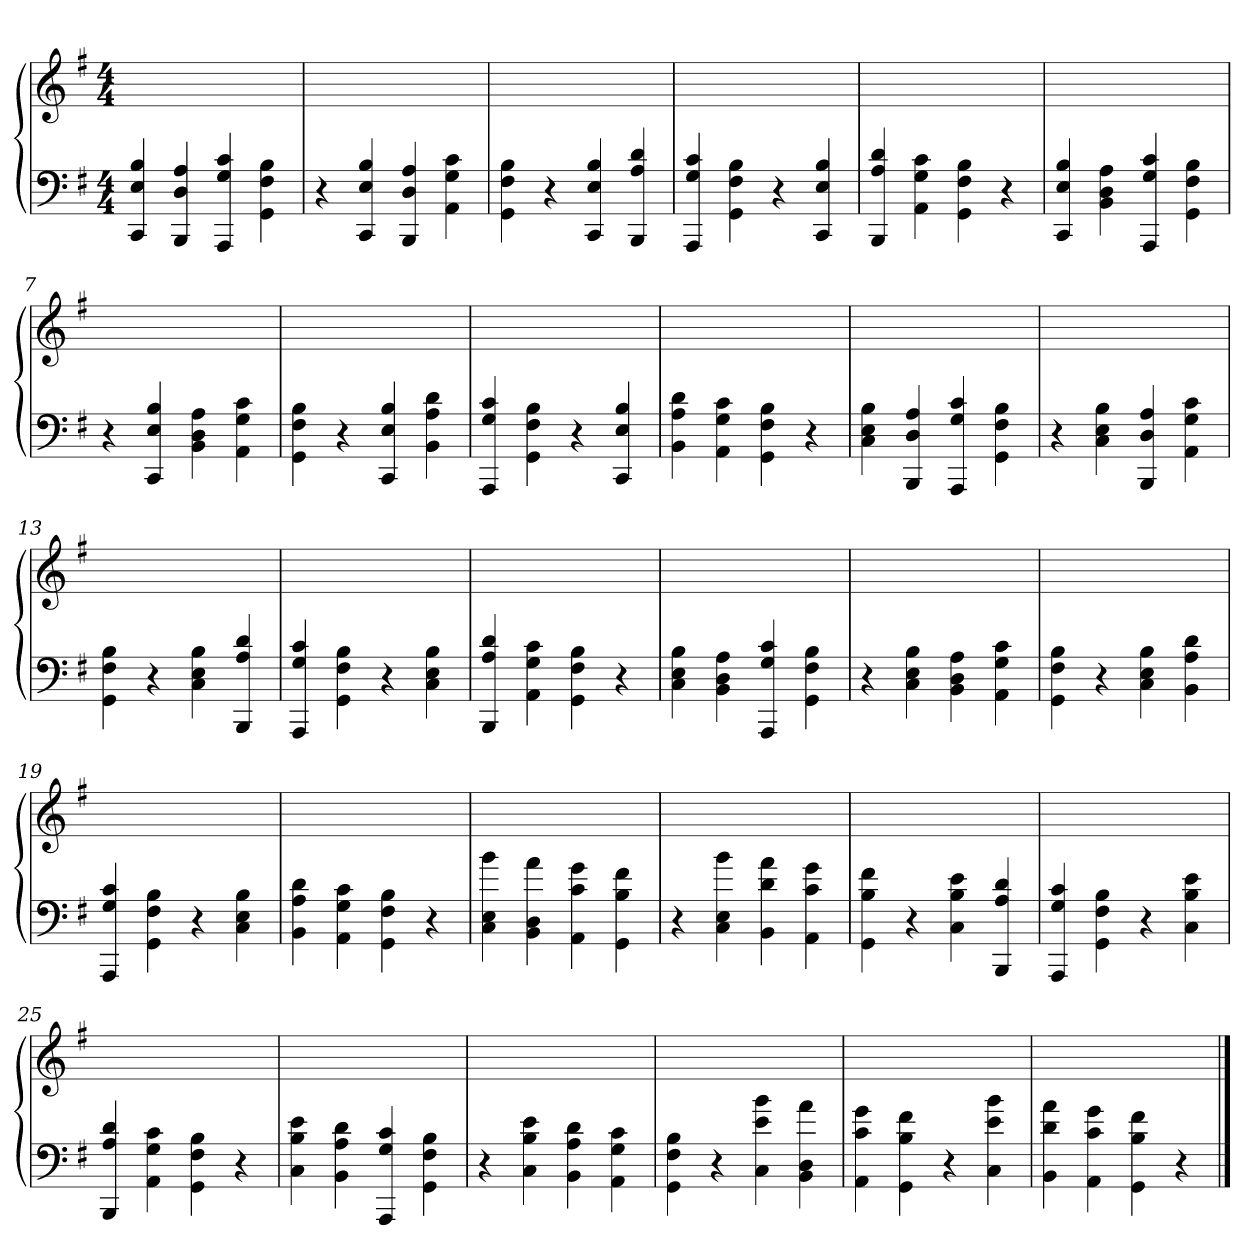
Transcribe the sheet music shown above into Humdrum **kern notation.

**kern	**kern
*part2	*part1
*staff2	*staff1
*clefF4	*clefG2
*k[f#]	*k[f#]
*G:	*G:
*M4/4	*M4/4
*MM60	*MM60
=1	=1
4CC 4E 4B	1ryy
4BBB 4D 4A	.
4AAA 4G 4c	.
4GG 4F# 4B	.
=2	=2
4r	1ryy
4CC 4E 4B	.
4BBB 4D 4A	.
4AA 4G 4c	.
=3	=3
4GG 4F# 4B	1ryy
4r	.
4CC 4E 4B	.
4BBB 4A 4d	.
=4	=4
4AAA 4G 4c	1ryy
4GG 4F# 4B	.
4r	.
4CC 4E 4B	.
=5	=5
4BBB 4A 4d	1ryy
4AA 4G 4c	.
4GG 4F# 4B	.
4r	.
=6	=6
4CC 4E 4B	1ryy
4BB 4D 4A	.
4AAA 4G 4c	.
4GG 4F# 4B	.
=7	=7
4r	1ryy
4CC 4E 4B	.
4BB 4D 4A	.
4AA 4G 4c	.
=8	=8
4GG 4F# 4B	1ryy
4r	.
4CC 4E 4B	.
4BB 4A 4d	.
=9	=9
4AAA 4G 4c	1ryy
4GG 4F# 4B	.
4r	.
4CC 4E 4B	.
=10	=10
4BB 4A 4d	1ryy
4AA 4G 4c	.
4GG 4F# 4B	.
4r	.
=11	=11
4C 4E 4B	1ryy
4BBB 4D 4A	.
4AAA 4G 4c	.
4GG 4F# 4B	.
=12	=12
4r	1ryy
4C 4E 4B	.
4BBB 4D 4A	.
4AA 4G 4c	.
=13	=13
4GG 4F# 4B	1ryy
4r	.
4C 4E 4B	.
4BBB 4A 4d	.
=14	=14
4AAA 4G 4c	1ryy
4GG 4F# 4B	.
4r	.
4C 4E 4B	.
=15	=15
4BBB 4A 4d	1ryy
4AA 4G 4c	.
4GG 4F# 4B	.
4r	.
=16	=16
4C 4E 4B	1ryy
4BB 4D 4A	.
4AAA 4G 4c	.
4GG 4F# 4B	.
=17	=17
4r	1ryy
4C 4E 4B	.
4BB 4D 4A	.
4AA 4G 4c	.
=18	=18
4GG 4F# 4B	1ryy
4r	.
4C 4E 4B	.
4BB 4A 4d	.
=19	=19
4AAA 4G 4c	1ryy
4GG 4F# 4B	.
4r	.
4C 4E 4B	.
=20	=20
4BB 4A 4d	1ryy
4AA 4G 4c	.
4GG 4F# 4B	.
4r	.
=21	=21
4C 4E 4b	1ryy
4BB 4D 4a	.
4AA 4c 4g	.
4GG 4B 4f#	.
=22	=22
4r	1ryy
4C 4E 4b	.
4BB 4d 4a	.
4AA 4c 4g	.
=23	=23
4GG 4B 4f#	1ryy
4r	.
4C 4B 4e	.
4BBB 4A 4d	.
=24	=24
4AAA 4G 4c	1ryy
4GG 4F# 4B	.
4r	.
4C 4B 4e	.
=25	=25
4BBB 4A 4d	1ryy
4AA 4G 4c	.
4GG 4F# 4B	.
4r	.
=26	=26
4C 4B 4e	1ryy
4BB 4A 4d	.
4AAA 4G 4c	.
4GG 4F# 4B	.
=27	=27
4r	1ryy
4C 4B 4e	.
4BB 4A 4d	.
4AA 4G 4c	.
=28	=28
4GG 4F# 4B	1ryy
4r	.
4C 4e 4b	.
4BB 4D 4a	.
=29	=29
4AA 4c 4g	1ryy
4GG 4B 4f#	.
4r	.
4C 4e 4b	.
=30	=30
4BB 4d 4a	1ryy
4AA 4c 4g	.
4GG 4B 4f#	.
4r	.
==	==
*-	*-
